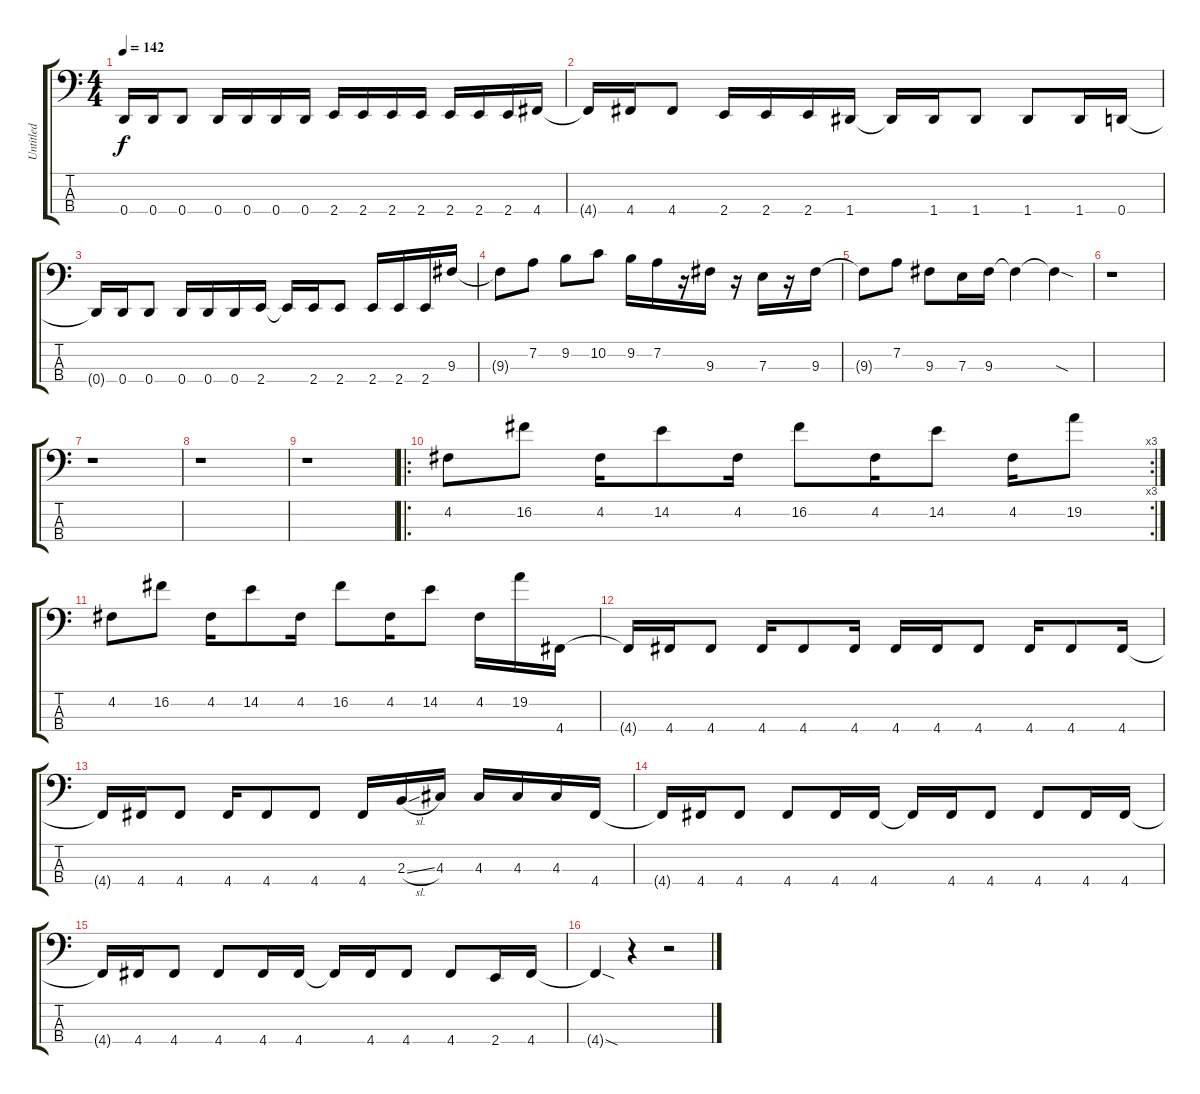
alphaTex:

\track ("Untitled" "Untitled") {instrument electricbassfinger}
\staff {score tabs}
\tuning (G2 D2 A1 D1) {hide}
\ts (4 4)
\tempo 142
\clef f4
\ks c
0.4{t}.16{dy f} 0.4.16 0.4.8 0.4.16 0.4.16 0.4.16 0.4.16 2.4.16 2.4.16 2.4.16 2.4.16 2.4.16 2.4.16 2.4.16 4.4.16 |
4.4{t}.16 4.4.16 4.4.8 2.4.16 2.4.16 2.4.16 1.4.16 1.4{t}.16 1.4.16 1.4.8 1.4.8 1.4.16 0.4.16 |
0.4{t}.16 0.4.16 0.4.8 0.4.16 0.4.16 0.4.16 2.4.16 2.4{t}.16 2.4.16 2.4.8 2.4.16 2.4.16 2.4.16 9.3.16 |
9.3{t}.8 7.2.8 9.2.8 10.2.8 9.2.16 7.2.16 r.16 9.3.16 r.16 7.3.16 r.16 9.3.16 |
9.3{t}.8 7.2.8 9.3.8 7.3.16 9.3.16 9.3{t}.4 9.3{sod t}.4 |
r.1 |
r.1 |
r.1 |
r.1 |
\ro
\rc 3
4.2.8 16.2.8 4.2.16 14.2.8 4.2.16 16.2.8 4.2.16 14.2.8 4.2.16 19.2.8 |
4.2.8 16.2.8 4.2.16 14.2.8 4.2.16 16.2.8 4.2.16 14.2.8 4.2.16 19.2.16 4.4.16 |
4.4{t}.16 4.4.16 4.4.8 4.4.16 4.4.8 4.4.16 4.4.16 4.4.16 4.4.8 4.4.16 4.4.8 4.4.16 |
4.4{t}.16 4.4.16 4.4.8 4.4.16 4.4.8 4.4.8 4.4.16 2.3{sl}.16 4.3.16 4.3.16 4.3.16 4.3.16 4.4.16 |
4.4{t}.16 4.4.16 4.4.8 4.4.8 4.4.16 4.4.16 4.4{t}.16 4.4.16 4.4.8 4.4.8 4.4.16 4.4.16 |
4.4{t}.16 4.4.16 4.4.8 4.4.8 4.4.16 4.4.16 4.4{t}.16 4.4.16 4.4.8 4.4.8 2.4.16 4.4.16 |
4.4{sod t}.4 r.4 r.2
